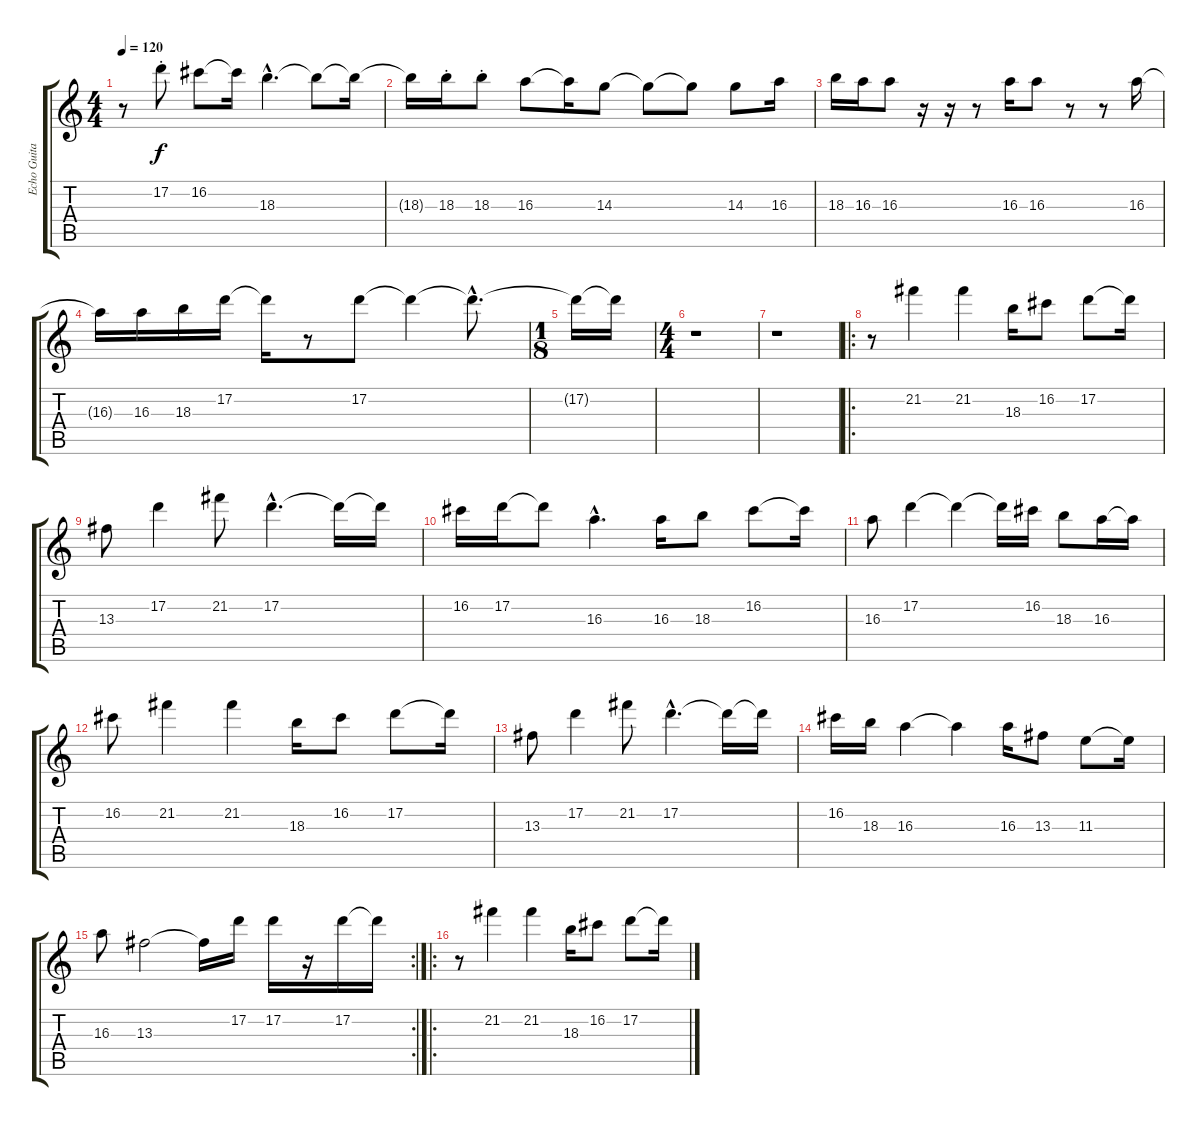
\track ("Echo Guitar Two" "Echo Guita") {instrument distortionguitar}
\staff {score tabs}
\tuning (D4 A3 F3 C3 G2 D2) {hide}
\ts (4 4)
\tempo 120
\clef g2
\ks c
r.8{dy f instrument distortionguitar} 17.2{st}.8 16.2.8 16.2{t}.16 18.3{hac}.4{d} 18.3{t}.8 18.3{t}.16 |
18.3{t}.16 18.3{st}.16 18.3{st}.8 16.3.8 16.3{t}.16 14.3.8 14.3{t}.8 14.3{t}.8 14.3.8 16.3.16 |
18.3.16 16.3.16 16.3.8 r.16 r.16 r.8 16.3.16 16.3.8 r.8 r.8 16.3.16 |
16.3{t}.16 16.3.16 18.3.16 17.2.16 17.2{t}.16 r.8 17.2.8 17.2{t}.4 17.2{hac t}.8{d} |
\ts (1 8)
17.2{t}.16 17.2{t}.16 |
\ts (4 4)
r.1 |
r.1 |
\ro
r.8 21.2.4 21.2.4{volume 10} 18.3.16 16.2.8 17.2.8 17.2{t}.16 |
13.3.8 17.2.4 21.2.8 17.2{hac}.4{d} 17.2{t}.16 17.2{t}.16 |
16.2.16 17.2.16 17.2{t}.8 16.3{hac}.4{d} 16.3.16 18.3.8 16.2.8 16.2{t}.16 |
16.3.8 17.2.4 17.2{t}.4 17.2{t}.16 16.2.16 18.3.8 16.3.16 16.3{t}.16 |
16.2.8 21.2.4 21.2.4{volume 10} 18.3.16 16.2.8 17.2.8 17.2{t}.16 |
13.3.8 17.2.4 21.2.8 17.2{hac}.4{d} 17.2{t}.16 17.2{t}.16 |
16.2.16 18.3.16 16.3.4 16.3{t}.4 16.3.16 13.3.8 11.3.8 11.3{t}.16 |
\rc 2
16.3.8 13.3.2 13.3{t}.16 17.2.16 17.2.16 r.16 17.2.16 17.2{t}.16 |
\ro
r.8 21.2.4 21.2.4{volume 10} 18.3.16 16.2.8 17.2.8 17.2{t}.16
